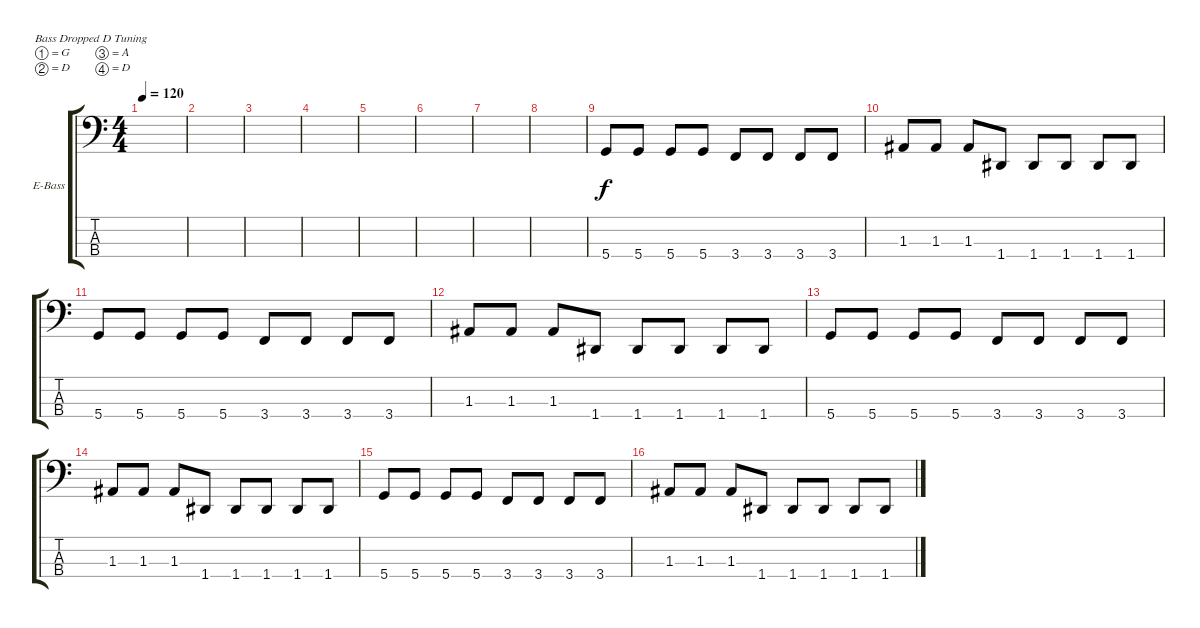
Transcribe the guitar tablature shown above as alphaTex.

\bracketExtendMode groupsimilarinstruments
\firstSystemTrackNameOrientation horizontal
\otherSystemsTrackNameOrientation horizontal
\track ("Bass" "E-Bass") {instrument electricbassfinger}
\staff {score tabs}
\tuning (G2 D2 A1 D1)
\ts (4 4)
\tempo 120
\clef f4
\ks c
|
|
|
|
|
|
|
|
5.4.8 5.4.8 5.4.8 5.4.8 3.4.8 3.4.8 3.4.8 3.4.8 |
1.3.8 1.3.8 1.3.8 1.4.8 1.4.8 1.4.8 1.4.8 1.4.8 |
5.4.8 5.4.8 5.4.8 5.4.8 3.4.8 3.4.8 3.4.8 3.4.8 |
1.3.8 1.3.8 1.3.8 1.4.8 1.4.8 1.4.8 1.4.8 1.4.8 |
5.4.8 5.4.8 5.4.8 5.4.8 3.4.8 3.4.8 3.4.8 3.4.8 |
1.3.8 1.3.8 1.3.8 1.4.8 1.4.8 1.4.8 1.4.8 1.4.8 |
5.4.8 5.4.8 5.4.8 5.4.8 3.4.8 3.4.8 3.4.8 3.4.8 |
1.3.8 1.3.8 1.3.8 1.4.8 1.4.8 1.4.8 1.4.8 1.4.8
